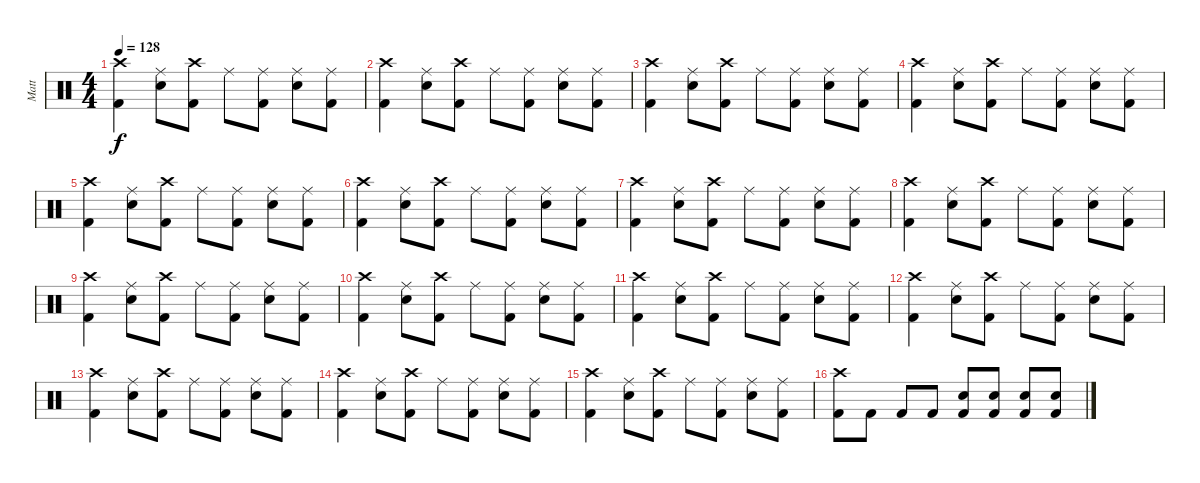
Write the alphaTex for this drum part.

\track ("Matt" "Matt") {instrument percussion}
\staff {score}
\articulation defaults
\ts (4 4)
\tempo 128
\clef neutral
\ks c
("Crash high (hit)" "Kick (hit) 2").4{dy f} ("Ride (middle)" "Electric Snare (hit)").8 ("Crash high (hit)" "Kick (hit) 2").8 "Ride (middle)".8 ("Ride (middle)" "Kick (hit) 2").8 ("Ride (middle)" "Electric Snare (hit)").8 ("Ride (middle)" "Kick (hit) 2").8 |
("Crash high (hit)" "Kick (hit) 2").4 ("Ride (middle)" "Electric Snare (hit)").8 ("Crash high (hit)" "Kick (hit) 2").8 "Ride (middle)".8 ("Ride (middle)" "Kick (hit) 2").8 ("Ride (middle)" "Electric Snare (hit)").8 ("Ride (middle)" "Kick (hit) 2").8 |
("Crash high (hit)" "Kick (hit) 2").4 ("Ride (middle)" "Electric Snare (hit)").8 ("Crash high (hit)" "Kick (hit) 2").8 "Ride (middle)".8 ("Ride (middle)" "Kick (hit) 2").8 ("Ride (middle)" "Electric Snare (hit)").8 ("Ride (middle)" "Kick (hit) 2").8 |
("Crash high (hit)" "Kick (hit) 2").4 ("Ride (middle)" "Electric Snare (hit)").8 ("Crash high (hit)" "Kick (hit) 2").8 "Ride (middle)".8 ("Ride (middle)" "Kick (hit) 2").8 ("Ride (middle)" "Electric Snare (hit)").8 ("Ride (middle)" "Kick (hit) 2").8 |
("Crash high (hit)" "Kick (hit) 2").4 ("Ride (middle)" "Electric Snare (hit)").8 ("Crash high (hit)" "Kick (hit) 2").8 "Ride (middle)".8 ("Ride (middle)" "Kick (hit) 2").8 ("Ride (middle)" "Electric Snare (hit)").8 ("Ride (middle)" "Kick (hit) 2").8 |
("Crash high (hit)" "Kick (hit) 2").4 ("Ride (middle)" "Electric Snare (hit)").8 ("Crash high (hit)" "Kick (hit) 2").8 "Ride (middle)".8 ("Ride (middle)" "Kick (hit) 2").8 ("Ride (middle)" "Electric Snare (hit)").8 ("Ride (middle)" "Kick (hit) 2").8 |
("Crash high (hit)" "Kick (hit) 2").4 ("Ride (middle)" "Electric Snare (hit)").8 ("Crash high (hit)" "Kick (hit) 2").8 "Ride (middle)".8 ("Ride (middle)" "Kick (hit) 2").8 ("Ride (middle)" "Electric Snare (hit)").8 ("Ride (middle)" "Kick (hit) 2").8 |
("Crash high (hit)" "Kick (hit) 2").4 ("Ride (middle)" "Electric Snare (hit)").8 ("Crash high (hit)" "Kick (hit) 2").8 "Ride (middle)".8 ("Ride (middle)" "Kick (hit) 2").8 ("Ride (middle)" "Electric Snare (hit)").8 ("Ride (middle)" "Kick (hit) 2").8 |
("Crash high (hit)" "Kick (hit) 2").4 ("Ride (middle)" "Electric Snare (hit)").8 ("Crash high (hit)" "Kick (hit) 2").8 "Ride (middle)".8 ("Ride (middle)" "Kick (hit) 2").8 ("Ride (middle)" "Electric Snare (hit)").8 ("Ride (middle)" "Kick (hit) 2").8 |
("Crash high (hit)" "Kick (hit) 2").4 ("Ride (middle)" "Electric Snare (hit)").8 ("Crash high (hit)" "Kick (hit) 2").8 "Ride (middle)".8 ("Ride (middle)" "Kick (hit) 2").8 ("Ride (middle)" "Electric Snare (hit)").8 ("Ride (middle)" "Kick (hit) 2").8 |
("Crash high (hit)" "Kick (hit) 2").4 ("Ride (middle)" "Electric Snare (hit)").8 ("Crash high (hit)" "Kick (hit) 2").8 "Ride (middle)".8 ("Ride (middle)" "Kick (hit) 2").8 ("Ride (middle)" "Electric Snare (hit)").8 ("Ride (middle)" "Kick (hit) 2").8 |
("Crash high (hit)" "Kick (hit) 2").4 ("Ride (middle)" "Electric Snare (hit)").8 ("Crash high (hit)" "Kick (hit) 2").8 "Ride (middle)".8 ("Ride (middle)" "Kick (hit) 2").8 ("Ride (middle)" "Electric Snare (hit)").8 ("Ride (middle)" "Kick (hit) 2").8 |
("Crash high (hit)" "Kick (hit) 2").4 ("Ride (middle)" "Electric Snare (hit)").8 ("Crash high (hit)" "Kick (hit) 2").8 "Ride (middle)".8 ("Ride (middle)" "Kick (hit) 2").8 ("Ride (middle)" "Electric Snare (hit)").8 ("Ride (middle)" "Kick (hit) 2").8 |
("Crash high (hit)" "Kick (hit) 2").4 ("Ride (middle)" "Electric Snare (hit)").8 ("Crash high (hit)" "Kick (hit) 2").8 "Ride (middle)".8 ("Ride (middle)" "Kick (hit) 2").8 ("Ride (middle)" "Electric Snare (hit)").8 ("Ride (middle)" "Kick (hit) 2").8 |
("Crash high (hit)" "Kick (hit) 2").4 ("Ride (middle)" "Electric Snare (hit)").8 ("Crash high (hit)" "Kick (hit) 2").8 "Ride (middle)".8 ("Ride (middle)" "Kick (hit) 2").8 ("Ride (middle)" "Electric Snare (hit)").8 ("Ride (middle)" "Kick (hit) 2").8 |
("Crash high (hit)" "Kick (hit) 2").8 "Kick (hit) 2".8 "Kick (hit) 2".8 "Kick (hit) 2".8 ("Electric Snare (hit)" "Kick (hit) 2").8 ("Electric Snare (hit)" "Kick (hit) 2").8 ("Electric Snare (hit)" "Kick (hit) 2").8 ("Electric Snare (hit)" "Kick (hit) 2").8
